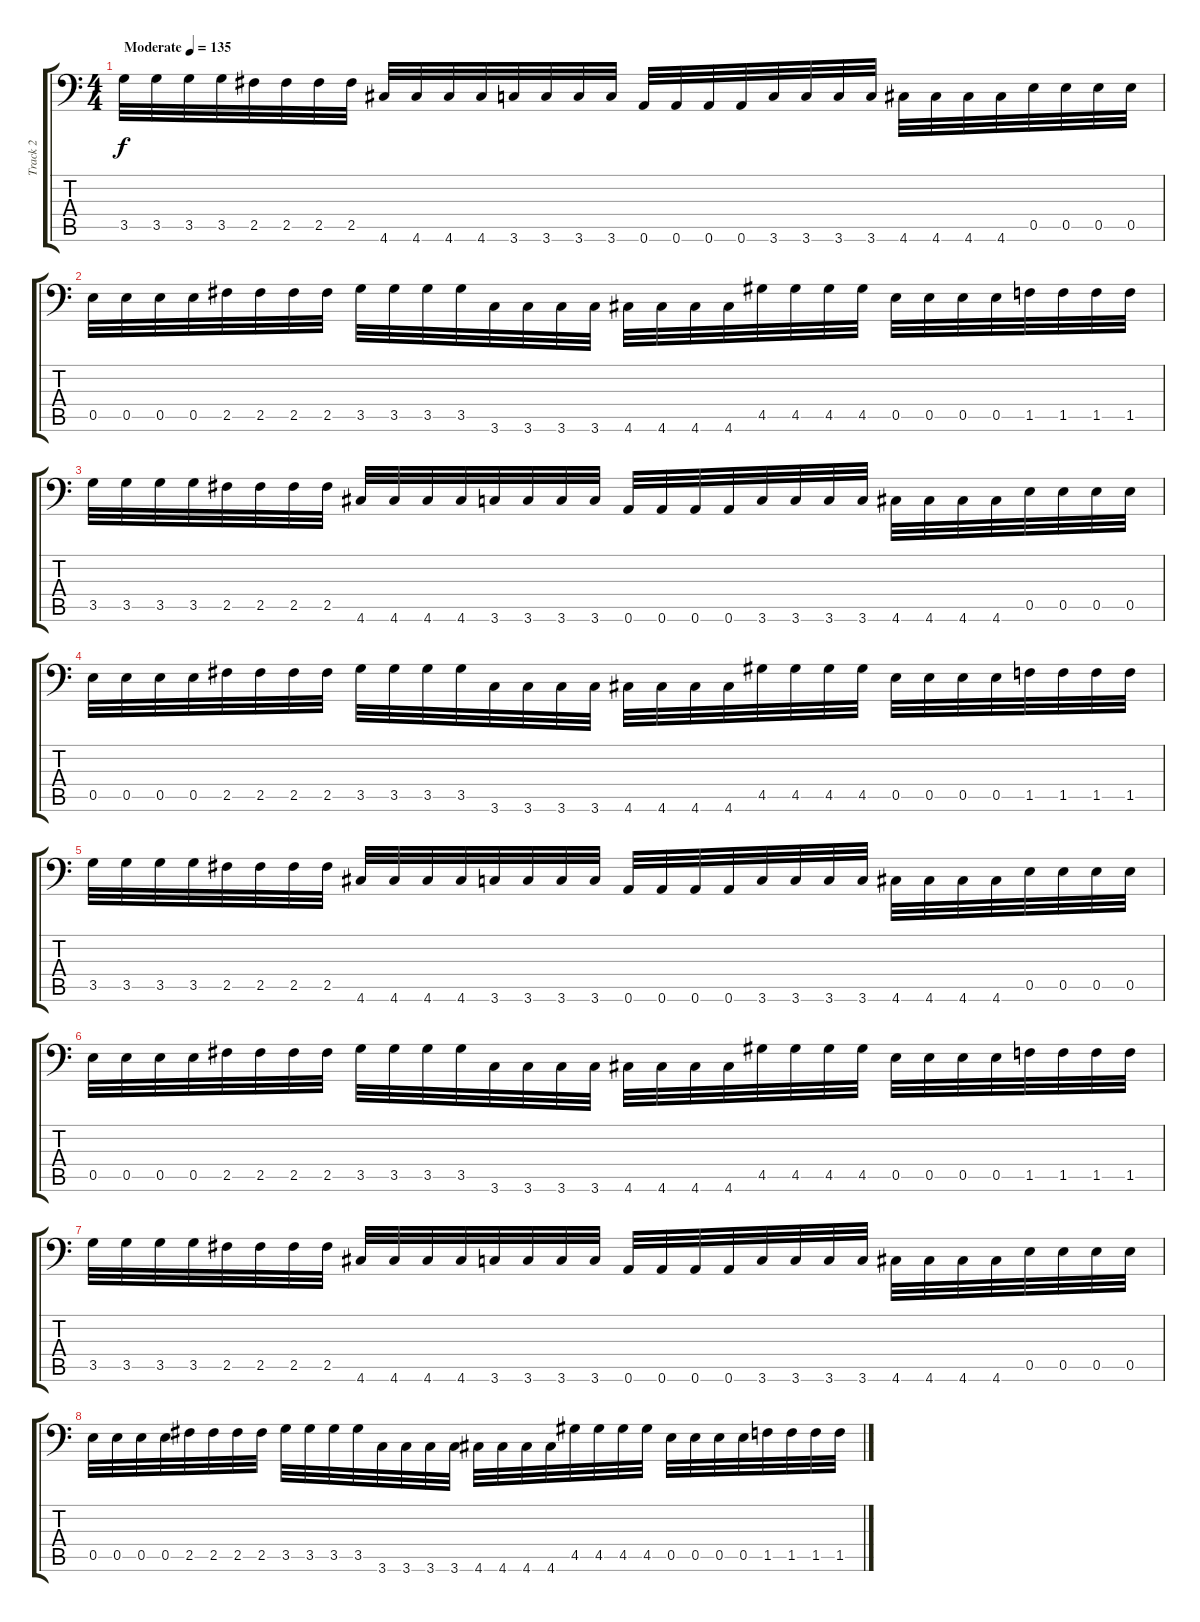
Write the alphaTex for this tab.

\track ("Track 2" "Track 2") {instrument distortionguitar}
\staff {score tabs}
\tuning (B3 Gb3 D3 A2 E2 A1) {hide}
\ts (4 4)
\tempo (135 "Moderate")
\clef f4
\ks c
3.5.32{dy f instrument distortionguitar} 3.5.32 3.5.32 3.5.32 2.5.32 2.5.32 2.5.32 2.5.32 4.6.32 4.6.32 4.6.32 4.6.32 3.6.32 3.6.32 3.6.32 3.6.32 0.6.32 0.6.32 0.6.32 0.6.32 3.6.32 3.6.32 3.6.32 3.6.32 4.6.32 4.6.32 4.6.32 4.6.32 0.5.32 0.5.32 0.5.32 0.5.32 |
0.5.32 0.5.32 0.5.32 0.5.32 2.5.32 2.5.32 2.5.32 2.5.32 3.5.32 3.5.32 3.5.32 3.5.32 3.6.32 3.6.32 3.6.32 3.6.32 4.6.32 4.6.32 4.6.32 4.6.32 4.5.32 4.5.32 4.5.32 4.5.32 0.5.32 0.5.32 0.5.32 0.5.32 1.5.32 1.5.32 1.5.32 1.5.32 |
3.5.32 3.5.32 3.5.32 3.5.32 2.5.32 2.5.32 2.5.32 2.5.32 4.6.32 4.6.32 4.6.32 4.6.32 3.6.32 3.6.32 3.6.32 3.6.32 0.6.32 0.6.32 0.6.32 0.6.32 3.6.32 3.6.32 3.6.32 3.6.32 4.6.32 4.6.32 4.6.32 4.6.32 0.5.32 0.5.32 0.5.32 0.5.32 |
0.5.32 0.5.32 0.5.32 0.5.32 2.5.32 2.5.32 2.5.32 2.5.32 3.5.32 3.5.32 3.5.32 3.5.32 3.6.32 3.6.32 3.6.32 3.6.32 4.6.32 4.6.32 4.6.32 4.6.32 4.5.32 4.5.32 4.5.32 4.5.32 0.5.32 0.5.32 0.5.32 0.5.32 1.5.32 1.5.32 1.5.32 1.5.32 |
3.5.32 3.5.32 3.5.32 3.5.32 2.5.32 2.5.32 2.5.32 2.5.32 4.6.32 4.6.32 4.6.32 4.6.32 3.6.32 3.6.32 3.6.32 3.6.32 0.6.32 0.6.32 0.6.32 0.6.32 3.6.32 3.6.32 3.6.32 3.6.32 4.6.32 4.6.32 4.6.32 4.6.32 0.5.32 0.5.32 0.5.32 0.5.32 |
0.5.32 0.5.32 0.5.32 0.5.32 2.5.32 2.5.32 2.5.32 2.5.32 3.5.32 3.5.32 3.5.32 3.5.32 3.6.32 3.6.32 3.6.32 3.6.32 4.6.32 4.6.32 4.6.32 4.6.32 4.5.32 4.5.32 4.5.32 4.5.32 0.5.32 0.5.32 0.5.32 0.5.32 1.5.32 1.5.32 1.5.32 1.5.32 |
3.5.32 3.5.32 3.5.32 3.5.32 2.5.32 2.5.32 2.5.32 2.5.32 4.6.32 4.6.32 4.6.32 4.6.32 3.6.32 3.6.32 3.6.32 3.6.32 0.6.32 0.6.32 0.6.32 0.6.32 3.6.32 3.6.32 3.6.32 3.6.32 4.6.32 4.6.32 4.6.32 4.6.32 0.5.32 0.5.32 0.5.32 0.5.32 |
0.5.32 0.5.32 0.5.32 0.5.32 2.5.32 2.5.32 2.5.32 2.5.32 3.5.32 3.5.32 3.5.32 3.5.32 3.6.32 3.6.32 3.6.32 3.6.32 4.6.32 4.6.32 4.6.32 4.6.32 4.5.32 4.5.32 4.5.32 4.5.32 0.5.32 0.5.32 0.5.32 0.5.32 1.5.32 1.5.32 1.5.32 1.5.32
